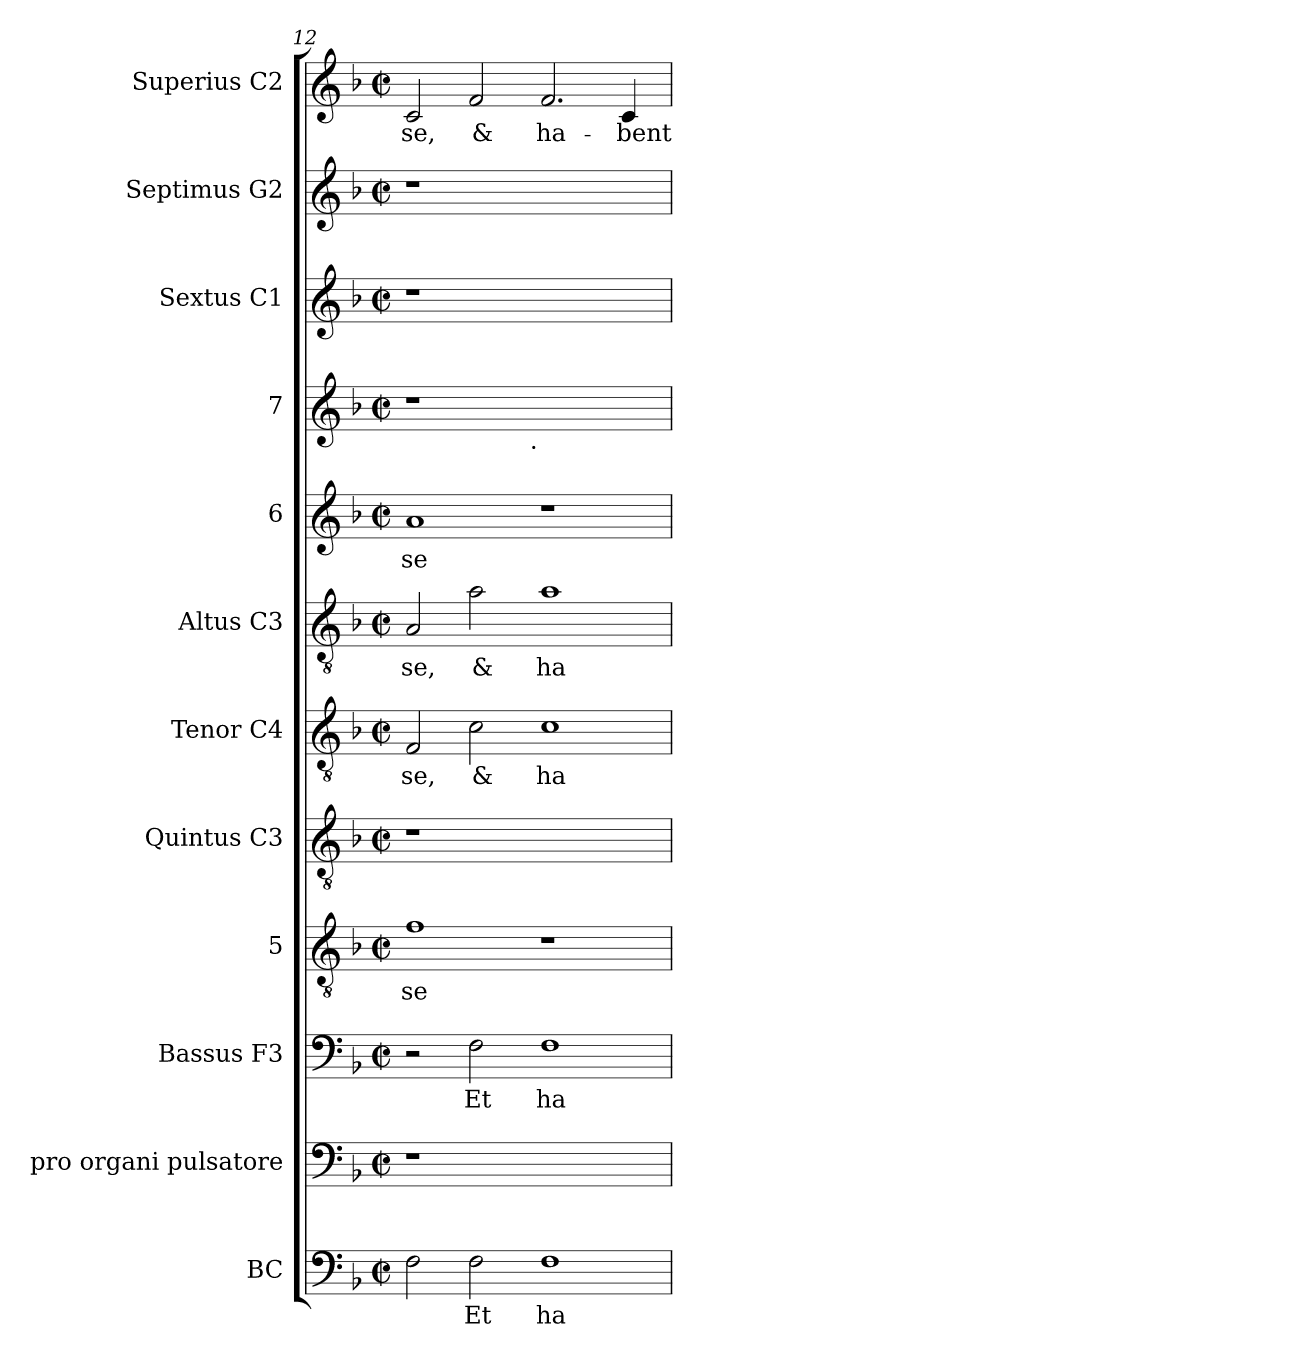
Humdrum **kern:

**kern	**text	**kern	**kern	**text	**kern	**text	**kern	**kern	**text	**kern	**text	**kern	**text	**kern	**kern	**kern	**kern	**text
*part12	*part12	*part11	*part10	*part10	*part9	*part9	*part8	*part7	*part7	*part6	*part6	*part5	*part5	*part4	*part3	*part2	*part1	*part1
*staff12	*staff12	*staff11	*staff10	*staff10	*staff9	*staff9	*staff8	*staff7	*staff7	*staff6	*staff6	*staff5	*staff5	*staff4	*staff3	*staff2	*staff1	*staff1
*I"BC	*	*I"pro organi  pulsatore	*I"Bassus  F3	*	*I"5	*	*I"Quintus  C3	*I"Tenor  C4	*	*I"Altus  C3	*	*I"6	*	*I"7	*I"Sextus  C1	*I"Septimus  G2	*I"Superius  C2	*
*I'BC	*	*	*I'B	*	*	*	*	*I'T	*	*I'A	*	*	*	*	*	*	*I'S	*
*clefF4	*	*clefF4	*clefF4	*	*clefGv2	*	*clefGv2	*clefGv2	*	*clefGv2	*	*clefG2	*	*clefG2	*clefG2	*clefG2	*clefG2	*
*k[b-]	*	*k[b-]	*k[b-]	*	*k[b-]	*	*k[b-]	*k[b-]	*	*k[b-]	*	*k[b-]	*	*k[b-]	*k[b-]	*k[b-]	*k[b-]	*
*F:	*	*F:	*F:	*	*F:	*	*F:	*F:	*	*F:	*	*F:	*	*F:	*F:	*F:	*F:	*
*M2/2	*	*M2/2	*M2/2	*	*M2/2	*	*M2/2	*M2/2	*	*M2/2	*	*M2/2	*	*M2/2	*M2/2	*M2/2	*M2/2	*
*met(c|)	*	*met(c|)	*met(c|)	*	*met(c|)	*	*met(c|)	*met(c|)	*	*met(c|)	*	*met(c|)	*	*met(c|)	*met(c|)	*met(c|)	*met(c|)	*
=12	=12	=12	=12	=12	=12	=12	=12	=12	=12	=12	=12	=12	=12	=12	=12	=12	=12	=12
!	!LO:LY:a:cj	!	!	!	!	!LO:LY:b:cj	!	!	!LO:LY:b:cj	!	!LO:LY:b:cj	!	!LO:LY:b:cj	!	!	!	!	!LO:LY:b:cj
*	*	*	*	*	*	*	*	*	*	*	*	*	*	*^	*	*	*	*
2F\	.	1r	2r	.	1f	se	1r	2F/	se,	2A/	se,	1a	se	1r	2ryy	1r	1r	2c/	se,
!	!LO:LY:a:cj	!	!	!LO:LY:b:cj	!	!	!	!	!LO:LY:b:cj	!	!LO:LY:b:cj	!	!	!	!	!	!	!	!LO:LY:b:cj
2F\	Et	.	2F\	Et	.	.	.	2c\	&	2a\	&	.	.	.	4...ryy	.	.	2f/	&
!	!	!	!	!	!	!	!	!	!	!	!	!	!	!	!LO:TX:b:t=.	!	!	!	!
.	.	.	.	.	.	.	.	.	.	.	.	.	.	.	1ryy	.	.	.	.
!	!LO:LY:a:cj	!	!	!LO:LY:b:cj	!	!	!	!	!LO:LY:b:cj	!	!LO:LY:b:cj	!	!	!	!	!	!	!	!LO:LY:b:cj
1F	ha-	1ryy	1F	ha-	1r	.	1ryy	1c	ha-	1a	ha-	1r	.	1ryy	.	1ryy	1ryy	2.f/	ha-
!	!	!	!	!	!	!	!	!	!	!	!	!	!	!	!	!	!	!	!LO:LY:b:cj
.	.	.	.	.	.	.	.	.	.	.	.	.	.	.	.	.	.	4c/	-bent
.	.	.	.	.	.	.	.	.	.	.	.	.	.	.	32ryy	.	.	.	.
*	*	*	*	*	*	*	*	*	*	*	*	*	*	*v	*v	*	*	*	*
=	=	=	=	=	=	=	=	=	=	=	=	=	=	=	=	=	=	=
*-	*-	*-	*-	*-	*-	*-	*-	*-	*-	*-	*-	*-	*-	*-	*-	*-	*-	*-
